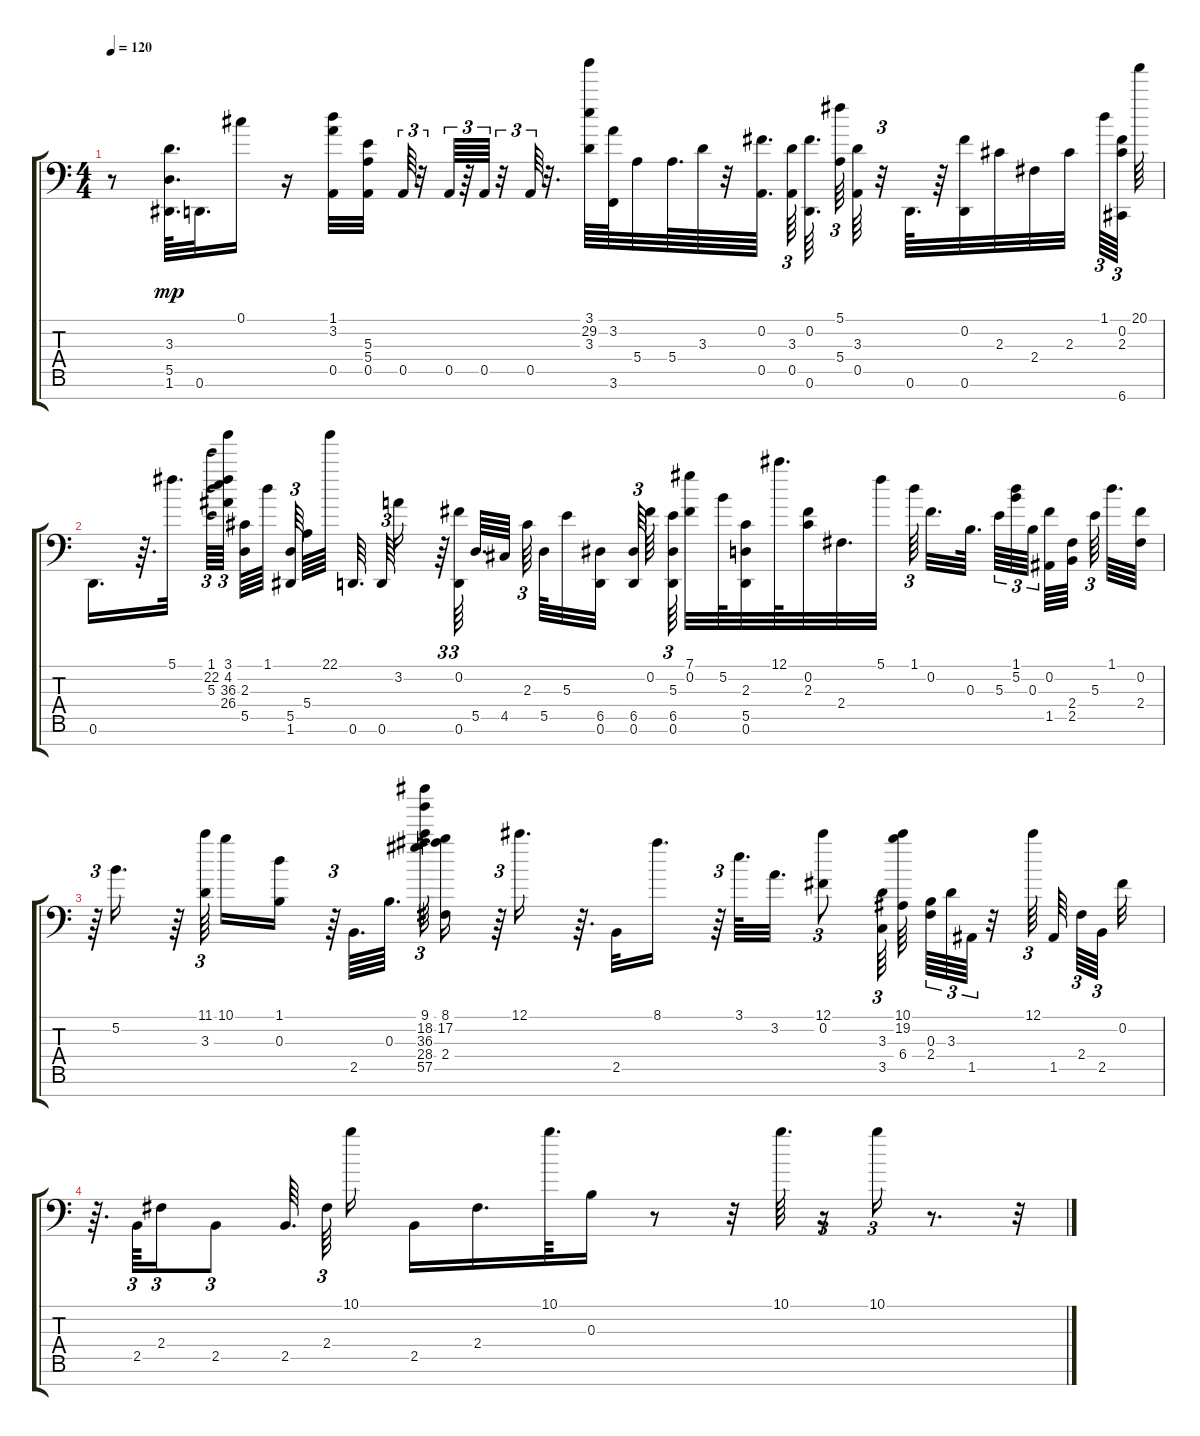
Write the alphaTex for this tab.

\track "" {instrument acousticgrandpiano}
\staff {score tabs}
\tuning (Db5 Gb4 B3 E3 A2 D2 G1) {hide}
\ts (4 4)
\tempo 120
\clef f4
\ks c
r.8{dy mp} (3.3 5.5 1.6).64{d} 0.6.32{d} 0.1.16 r.16 (1.1 3.2 0.5).32 (5.3 5.4 0.5).32 0.5.64{tu (3 2)} r.32{tu (3 2)} 0.5.64{tu (3 2)} r.64{tu (3 2)} 0.5.64{tu (3 2)} r.32{tu (3 2)} 0.5.64{tu (3 2)} r.32{d} (3.1 29.2 3.3).64 (3.2 3.6).64 5.4.32 5.4.64{d} 3.3.64 r.32 (0.2 0.5).64{d} (3.3 0.5).64{tu (3 2)} (0.2 0.6).64{d} (5.1 5.4).64{tu (3 2)} (3.3 0.5).64 r.32{tu (3 2)} 0.6.64{d} r.64 (0.2 0.6).32 2.3.32 2.4.32 2.3.32 1.1.64{tu (3 2)} (0.2 2.3 6.7).64{tu (3 2)} 20.1.64 |
0.6.16{d} r.64{d} 5.1.32{d} (1.1 22.2 5.3).64{tu (3 2)} (3.1 4.2 36.3 26.4).64{tu (3 2)} (2.3 5.5).64 1.1.64 (5.5 1.6).64{tu (3 2)} 5.4.64 22.1.64 0.6.64{d} 0.6.64{tu (3 2)} 3.2.16 r.64{tu (3 2)} (0.2 0.6).64{tu (3 2)} 5.5.64{d} 4.5.64 2.3.64{tu (3 2)} 5.5.64 5.3.32 (6.5 0.6).32 (6.5 0.6).64{tu (3 2)} 0.2.64 (5.3 6.5 0.6).64{tu (3 2)} (7.1 0.2).32 5.2.64 (2.3 5.5 0.6).32 12.1.64{d} (0.2 2.3).32 2.4.32{d} 5.1.32 1.1.64{tu (3 2)} 0.2.32{d} 0.3.64{d} 5.3.64{tu (3 2)} (1.1 5.2).64{tu (3 2)} 0.3.64{tu (3 2)} (0.2 1.5).64 (2.4 2.5).64 5.3.64{tu (3 2)} 1.1.64{d} (0.2 2.4).64 |
r.64{tu (3 2)} 5.2.16{d} r.64 (11.1 3.3).64{tu (3 2)} 10.1.16 (1.1 0.3).16 r.64{tu (3 2)} 2.5.64{d} 0.3.64{d} (9.1 18.2 36.3 28.4 57.5).64{tu (3 2)} (8.1 17.2 2.4).16 r.64{tu (3 2)} 12.1.16{d} r.64{d} 2.5.32 8.1.16{d} r.64{tu (3 2)} 3.1.64{d} 3.2.32{d} (12.1 0.2).8{tu (3 2)} (3.3 3.5).64{tu (3 2)} (10.1 19.2 6.4).64 (0.3 2.4).64{tu (3 2)} 3.3.64{tu (3 2)} 1.5.64{tu (3 2)} r.32 12.1.64{tu (3 2)} 1.5.64 2.4.64{tu (3 2)} 2.5.64{tu (3 2)} 0.2.32 |
r.64{d} 2.5.64{tu (3 2)} 2.4.16{tu (3 2)} 2.5.8{tu (3 2)} 2.5.64{d} 2.4.64{tu (3 2)} 10.1.16 2.5.16 2.4.16{d} 10.1.64{d} 0.3.16 r.8 r.32 10.1.64{d} r.16{tu (3 2)} 10.1.16{tu (3 2)} r.8{d} r.32
